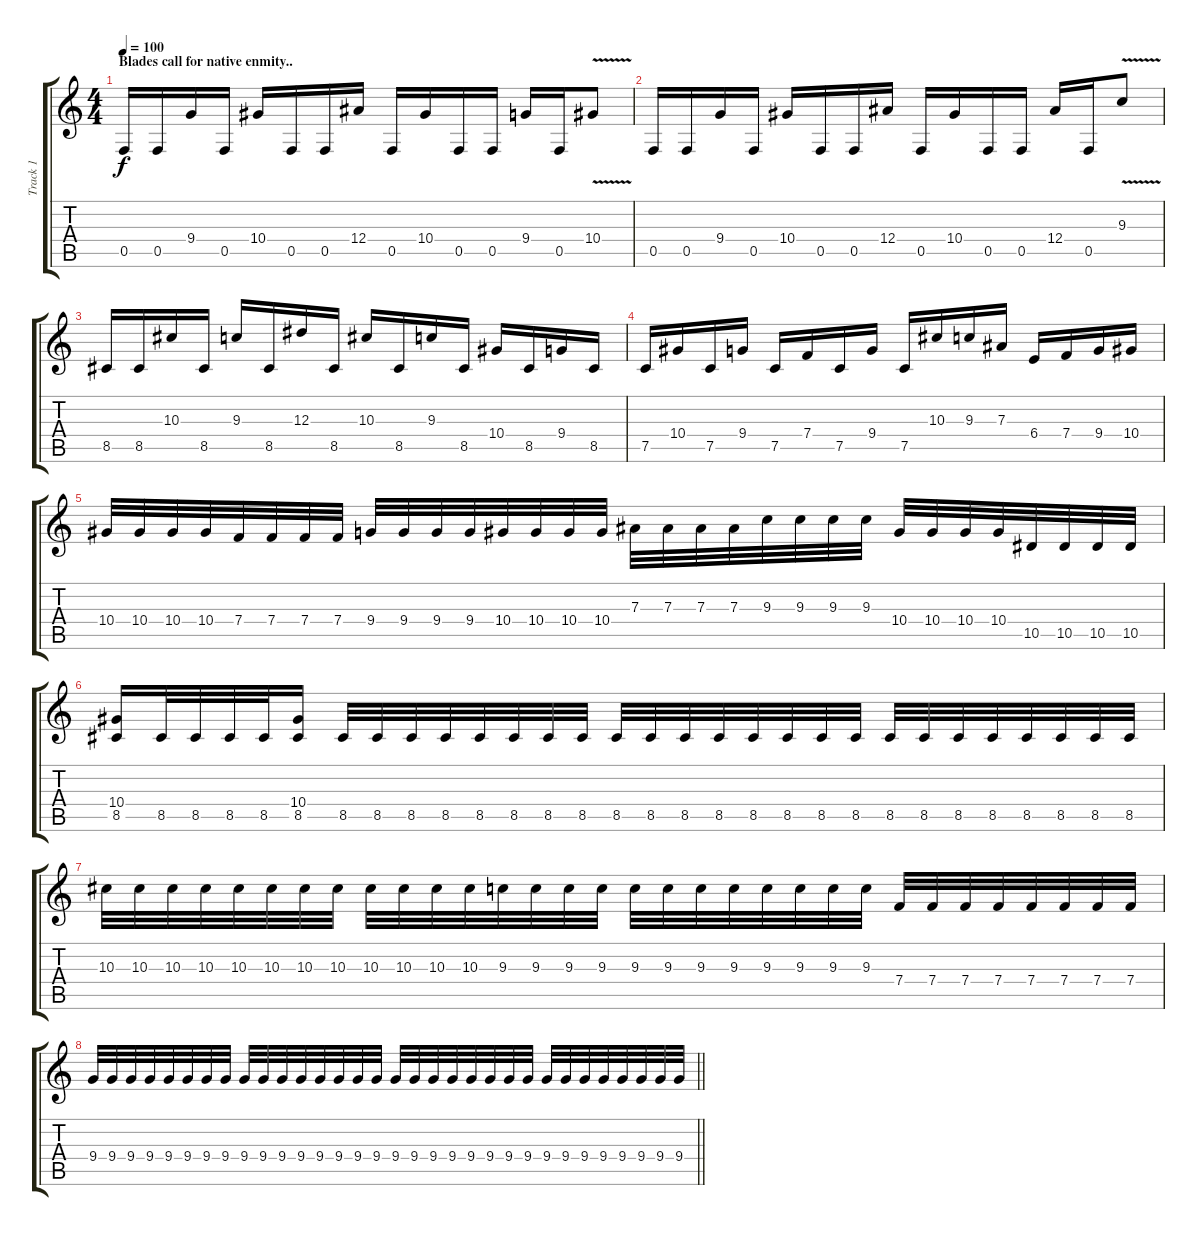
\track ("Track 1" "Track 1") {instrument overdrivenguitar}
\staff {score tabs}
\tuning (C4 G3 Eb3 Bb2 F2 C2) {hide}
\ts (4 4)
\section ("" "Blades call for native enmity..")
\tempo 100
\clef g2
\ks c
0.5.16{dy f} 0.5.16 9.4.16 0.5.16 10.4.16 0.5.16 0.5.16 12.4.16 0.5.16 10.4.16 0.5.16 0.5.16 9.4.16 0.5.16 10.4{v}.8 |
0.5.16 0.5.16 9.4.16 0.5.16 10.4.16 0.5.16 0.5.16 12.4.16 0.5.16 10.4.16 0.5.16 0.5.16 12.4.16 0.5.16 9.3{v}.8 |
8.5.16 8.5.16 10.3.16 8.5.16 9.3.16 8.5.16 12.3.16 8.5.16 10.3.16 8.5.16 9.3.16 8.5.16 10.4.16 8.5.16 9.4.16 8.5.16 |
7.5.16 10.4.16 7.5.16 9.4.16 7.5.16 7.4.16 7.5.16 9.4.16 7.5.16 10.3.16 9.3.16 7.3.16 6.4.16 7.4.16 9.4.16 10.4.16 |
10.4.32 10.4.32 10.4.32 10.4.32 7.4.32 7.4.32 7.4.32 7.4.32 9.4.32 9.4.32 9.4.32 9.4.32 10.4.32 10.4.32 10.4.32 10.4.32 7.3.32 7.3.32 7.3.32 7.3.32 9.3.32 9.3.32 9.3.32 9.3.32 10.4.32 10.4.32 10.4.32 10.4.32 10.5.32 10.5.32 10.5.32 10.5.32 |
(10.4 8.5).16 8.5.32 8.5.32 8.5.32 8.5.32 (10.4 8.5).16 8.5.32 8.5.32 8.5.32 8.5.32 8.5.32 8.5.32 8.5.32 8.5.32 8.5.32 8.5.32 8.5.32 8.5.32 8.5.32 8.5.32 8.5.32 8.5.32 8.5.32 8.5.32 8.5.32 8.5.32 8.5.32 8.5.32 8.5.32 8.5.32 |
10.3.32 10.3.32 10.3.32 10.3.32 10.3.32 10.3.32 10.3.32 10.3.32 10.3.32 10.3.32 10.3.32 10.3.32 9.3.32 9.3.32 9.3.32 9.3.32 9.3.32 9.3.32 9.3.32 9.3.32 9.3.32 9.3.32 9.3.32 9.3.32 7.4.32 7.4.32 7.4.32 7.4.32 7.4.32 7.4.32 7.4.32 7.4.32 |
\barLineRight lightlight
9.4.32 9.4.32 9.4.32 9.4.32 9.4.32 9.4.32 9.4.32 9.4.32 9.4.32 9.4.32 9.4.32 9.4.32 9.4.32 9.4.32 9.4.32 9.4.32 9.4.32 9.4.32 9.4.32 9.4.32 9.4.32 9.4.32 9.4.32 9.4.32 9.4.32 9.4.32 9.4.32 9.4.32 9.4.32 9.4.32 9.4.32 9.4.32
